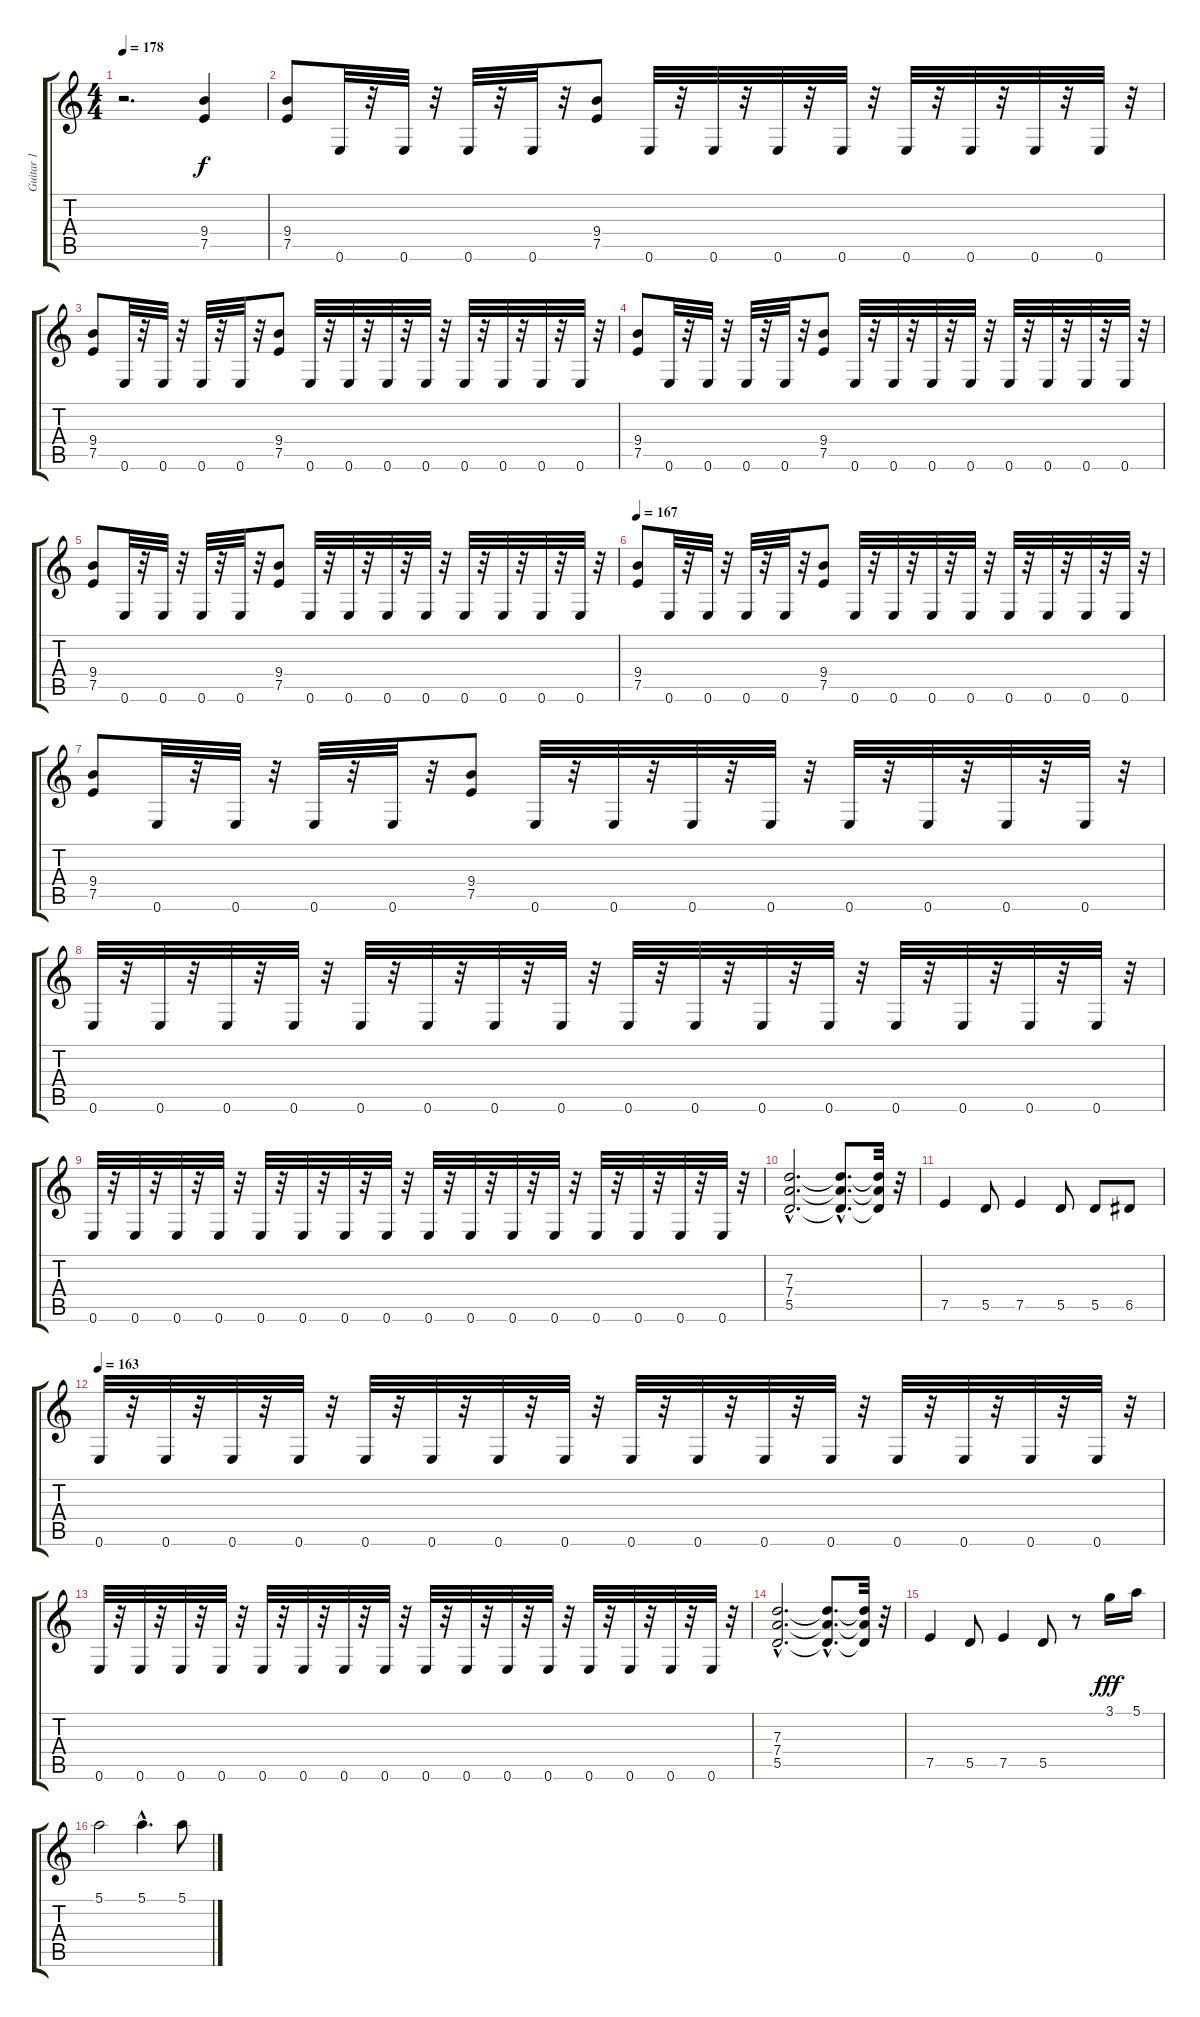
\track ("Guitar 1" "Guitar 1") {instrument distortionguitar}
\staff {score tabs}
\tuning (E4 B3 G3 D3 A2 E2) {hide}
\ts (4 4)
\tempo 178
\clef g2
\ks c
r.2{d dy f} (9.4 7.5).4 |
(9.4 7.5).8 0.6.32 r.32 0.6.32 r.32 0.6.32 r.32 0.6.32 r.32 (9.4 7.5).8 0.6.32 r.32 0.6.32 r.32 0.6.32 r.32 0.6.32 r.32 0.6.32 r.32 0.6.32 r.32 0.6.32 r.32 0.6.32 r.32 |
(9.4 7.5).8 0.6.32 r.32 0.6.32 r.32 0.6.32 r.32 0.6.32 r.32 (9.4 7.5).8 0.6.32 r.32 0.6.32 r.32 0.6.32 r.32 0.6.32 r.32 0.6.32 r.32 0.6.32 r.32 0.6.32 r.32 0.6.32 r.32 |
(9.4 7.5).8 0.6.32 r.32 0.6.32 r.32 0.6.32 r.32 0.6.32 r.32 (9.4 7.5).8 0.6.32 r.32 0.6.32 r.32 0.6.32 r.32 0.6.32 r.32 0.6.32 r.32 0.6.32 r.32 0.6.32 r.32 0.6.32 r.32 |
(9.4 7.5).8 0.6.32 r.32 0.6.32 r.32 0.6.32 r.32 0.6.32 r.32 (9.4 7.5).8 0.6.32 r.32 0.6.32 r.32 0.6.32 r.32 0.6.32 r.32 0.6.32 r.32 0.6.32 r.32 0.6.32 r.32 0.6.32 r.32 |
\tempo 167
(9.4 7.5).8 0.6.32 r.32 0.6.32 r.32 0.6.32 r.32 0.6.32 r.32 (9.4 7.5).8 0.6.32 r.32 0.6.32 r.32 0.6.32 r.32 0.6.32 r.32 0.6.32 r.32 0.6.32 r.32 0.6.32 r.32 0.6.32 r.32 |
(9.4 7.5).8 0.6.32 r.32 0.6.32 r.32 0.6.32 r.32 0.6.32 r.32 (9.4 7.5).8 0.6.32 r.32 0.6.32 r.32 0.6.32 r.32 0.6.32 r.32 0.6.32 r.32 0.6.32 r.32 0.6.32 r.32 0.6.32 r.32 |
0.6.32 r.32 0.6.32 r.32 0.6.32 r.32 0.6.32 r.32 0.6.32 r.32 0.6.32 r.32 0.6.32 r.32 0.6.32 r.32 0.6.32 r.32 0.6.32 r.32 0.6.32 r.32 0.6.32 r.32 0.6.32 r.32 0.6.32 r.32 0.6.32 r.32 0.6.32 r.32 |
0.6.32 r.32 0.6.32 r.32 0.6.32 r.32 0.6.32 r.32 0.6.32 r.32 0.6.32 r.32 0.6.32 r.32 0.6.32 r.32 0.6.32 r.32 0.6.32 r.32 0.6.32 r.32 0.6.32 r.32 0.6.32 r.32 0.6.32 r.32 0.6.32 r.32 0.6.32 r.32 |
(7.3{hac} 7.4{hac} 5.5{hac}).2{d} (7.3{hac t} 7.4{hac t} 5.5{hac t}).8{d} (7.3{t} 7.4{t} 5.5{t}).32 r.32 |
7.5.4 5.5.8 7.5.4 5.5.8 5.5.8 6.5.8 |
\tempo 163
0.6.32 r.32 0.6.32 r.32 0.6.32 r.32 0.6.32 r.32 0.6.32 r.32 0.6.32 r.32 0.6.32 r.32 0.6.32 r.32 0.6.32 r.32 0.6.32 r.32 0.6.32 r.32 0.6.32 r.32 0.6.32 r.32 0.6.32 r.32 0.6.32 r.32 0.6.32 r.32 |
0.6.32 r.32 0.6.32 r.32 0.6.32 r.32 0.6.32 r.32 0.6.32 r.32 0.6.32 r.32 0.6.32 r.32 0.6.32 r.32 0.6.32 r.32 0.6.32 r.32 0.6.32 r.32 0.6.32 r.32 0.6.32 r.32 0.6.32 r.32 0.6.32 r.32 0.6.32 r.32 |
(7.3{hac} 7.4{hac} 5.5{hac}).2{d} (7.3{hac t} 7.4{hac t} 5.5{hac t}).8{d} (7.3{t} 7.4{t} 5.5{t}).32 r.32 |
7.5.4 5.5.8 7.5.4 5.5.8 r.8 3.1.16{dy fff} 5.1.16 |
5.1.2 5.1{hac}.4{d} 5.1.8
